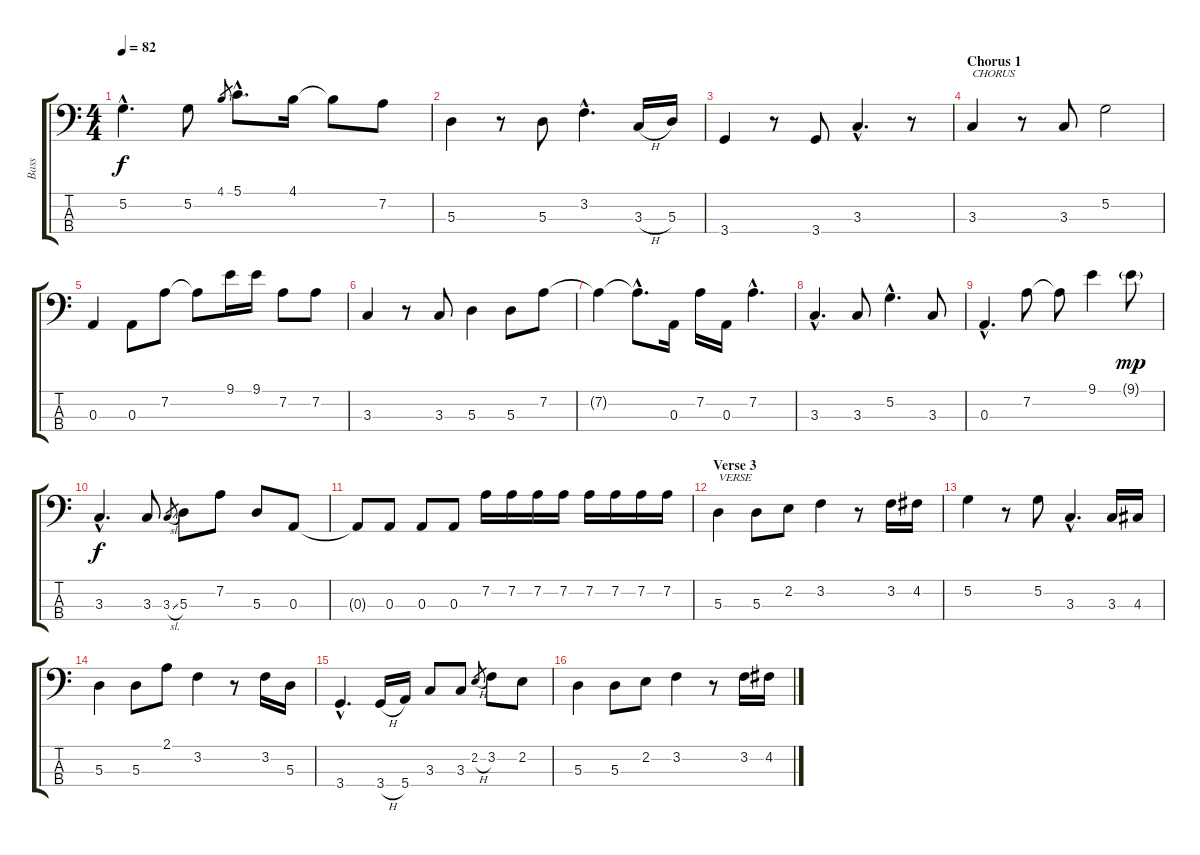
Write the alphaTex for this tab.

\track ("Bass" "Bass") {instrument electricbassfinger}
\staff {score tabs}
\tuning (G2 D2 A1 E1) {hide}
\ts (4 4)
\tempo 82
\clef f4
\ks c
5.2{hac}.4{d dy f} 5.2.8 4.1.8{gr} 5.1{hac}.8{d} 4.1.16 4.1{t}.8 7.2.8 |
5.3.4 r.8 5.3.8 3.2{hac}.4{d} 3.3{h}.16 5.3.16 |
3.4.4 r.8 3.4.8 3.3{hac}.4{d} r.8 |
\section ("" "Chorus 1")
3.3.4{txt "CHORUS"} r.8 3.3.8 5.2.2 |
0.3.4 0.3.8 7.2.8 7.2{t}.8 9.1.16 9.1.16 7.2.8 7.2.8 |
3.3.4 r.8 3.3.8 5.3.4 5.3.8 7.2.8 |
7.2{t}.4 7.2{hac t}.8{d} 0.3.16 7.2.16 0.3.16 7.2{hac}.4{d} |
3.3{hac}.4{d} 3.3.8 5.2{hac}.4{d} 3.3.8 |
0.3{hac}.4{d} 7.2.8 7.2{t}.8 9.1.4 9.1{g}.8{dy mp} |
3.3{hac}.4{d dy f} 3.3.8 3.3{sl}.8{gr} 5.3.8 7.2.8 5.3.8 0.3.8 |
0.3{t}.8 0.3.8 0.3.8 0.3.8 7.2.16 7.2.16 7.2.16 7.2.16 7.2.16 7.2.16 7.2.16 7.2.16 |
\section ("" "Verse 3")
5.3.4{txt "VERSE"} 5.3.8 2.2.8 3.2.4 r.8 3.2.16 4.2.16 |
5.2.4 r.8 5.2.8 3.3{hac}.4{d} 3.3.16 4.3.16 |
5.3.4 5.3.8 2.1.8 3.2.4 r.8 3.2.16 5.3.16 |
3.4{hac}.4{d} 3.4{h}.16 5.4.16 3.3.8 3.3.8 2.2{h}.8{gr} 3.2.8 2.2.8 |
5.3.4 5.3.8 2.2.8 3.2.4 r.8 3.2.16 4.2.16
